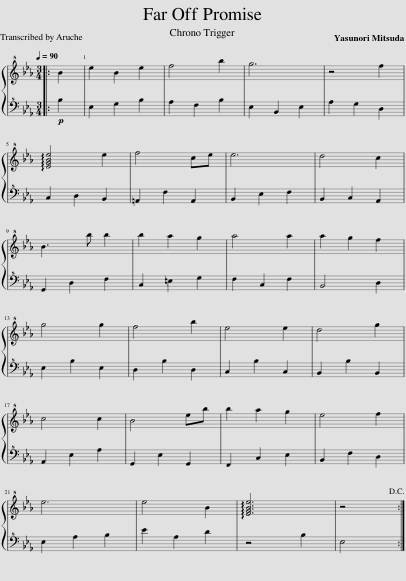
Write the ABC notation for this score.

X:1
%%score { 1 | 2 }
L:1/8
Q:1/4=90
M:3/4
I:linebreak $
K:Eb
V:1 treble+8
V:2 bass+8
V:1
|: B2 | e2 B2 e2 | f4 b2 | g6 | z4 f2 |$ %5
 !arpeggio![EGBe]4 e2 | f4 ce | e6 | d4 c2 |$ B3 b b2 | %10
 b2 a2 g2 | a4 a2 | a2 g2 f2 |$ g4 g2 | f4 b2 | %15
 e4 e2 | d4 g2 |$ c4 c2 | B4 eb | b2 a2 g2 | %20
 e4 f2 |$ e6 | e4 B2 | !arpeggio![EGBe]6 | z4!D.C.! :| %25
V:2
|:!p! B,2 | E,2 G,2 B,2 | A,2 F,2 B,2 | E,2 B,,2 E,2 | A,2 G,2 D,2 |$ %5
 C,2 D,2 B,,2 | =A,,2 F,2 A,,2 | B,,2 E,2 F,2 | B,,2 C,2 A,,2 |$ G,,2 D,2 F,2 | %10
 C,2 =E,2 G,2 | F,2 C,2 F,2 | B,,4 D,2 |$ E,2 B,2 E,2 | D,2 B,2 D,2 | %15
 C,2 B,2 C,2 | B,,2 B,2 B,,2 |$ A,,2 E,2 A,2 | G,,2 E,2 G,,2 | F,,2 C,2 E,2 | %20
 B,,2 F,2 D,2 |$ E,2 A,2 B,2 | E2 A,2 D2 | z4 B,2 | E,4 :| %25
